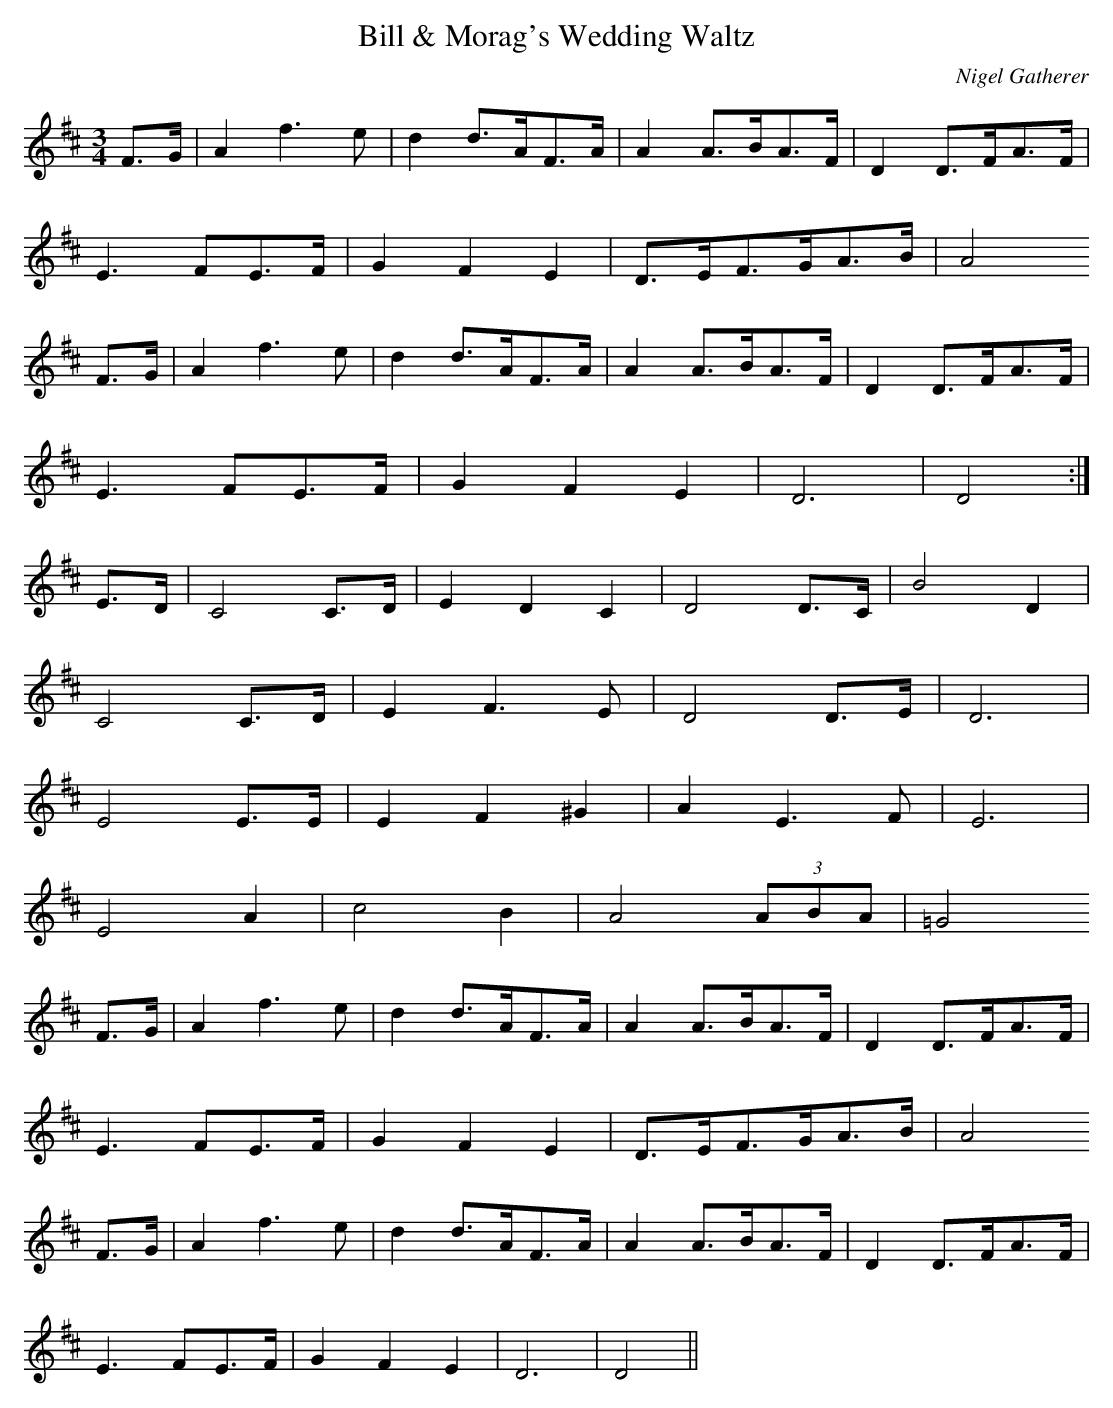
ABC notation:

X:1
T:Bill & Morag's Wedding Waltz
C:Nigel Gatherer
M:3/4
L:1/8
K:D
F>G | A2 f3  e | d2 d>AF>A | A2 A>BA>F | D2 D>FA>F |
      E3  FE>F | G2 F2 E2  | D>EF>GA>B | A4
F>G | A2 f3  e | d2 d>AF>A | A2 A>BA>F | D2 D>FA>F |
      E3  FE>F | G2 F2 E2  | D6        | D4       :|
E>D | C4   C>D | E2 D2 C2  | D4    D>C | B4    D2  |
      C4   C>D | E2 F3  E  | D4    D>E | D6        |
      E4   E>E | E2 F2 ^G2 | A2 E3   F | E6        |
      E4    A2 | c4     B2 | A4  (3ABA | =G4
F>G | A2 f3  e | d2 d>AF>A | A2 A>BA>F | D2 D>FA>F |
      E3  FE>F | G2 F2 E2  | D>EF>GA>B | A4
F>G | A2 f3  e | d2 d>AF>A | A2 A>BA>F | D2 D>FA>F |
      E3  FE>F | G2 F2 E2  | D6        | D4       ||
